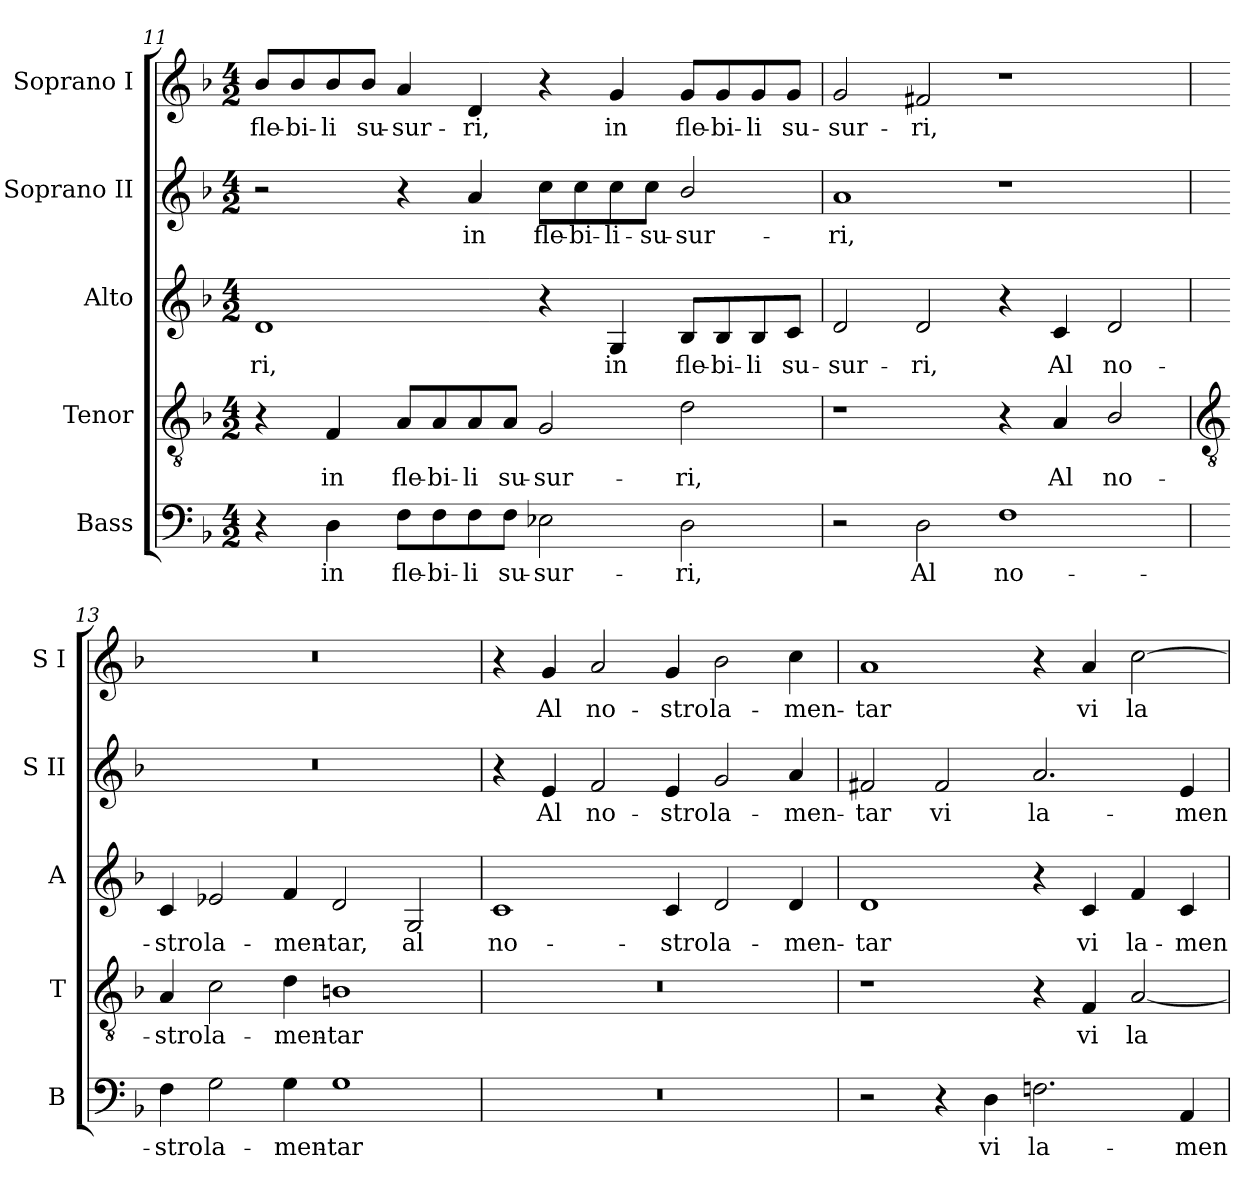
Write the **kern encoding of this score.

**kern	**text	**kern	**text	**kern	**text	**kern	**text	**kern	**text
*part5	*part5	*part4	*part4	*part3	*part3	*part2	*part2	*part1	*part1
*staff5	*staff5	*staff4	*staff4	*staff3	*staff3	*staff2	*staff2	*staff1	*staff1
*I"Bass	*	*I"Tenor	*	*I"Alto	*	*I"Soprano II	*	*I"Soprano I	*
*I'B	*	*I'T	*	*I'A	*	*I'S II	*	*I'S I	*
*clefF4	*	*clefGv2	*	*clefG2	*	*clefG2	*	*clefG2	*
*k[b-]	*	*k[b-]	*	*k[b-]	*	*k[b-]	*	*k[b-]	*
*F:	*	*F:	*	*F:	*	*F:	*	*F:	*
*M4/2	*	*M4/2	*	*M4/2	*	*M4/2	*	*M4/2	*
=11	=11	=11	=11	=11	=11	=11	=11	=11	=11
!	!	!	!	!	!LO:LY:b	!	!	!	!LO:LY:b
4r	.	4r	.	1d	-ri,	2r	.	8b-/L	fle-
!	!	!	!	!	!	!	!	!	!LO:LY:b
.	.	.	.	.	.	.	.	8b-/	-bi-
!	!LO:LY:b	!	!LO:LY:b	!	!	!	!	!	!LO:LY:b
4D	in	4F	in	.	.	.	.	8b-/	-li
!	!	!	!	!	!	!	!	!	!LO:LY:b
.	.	.	.	.	.	.	.	8b-/J	su-
!	!LO:LY:b	!	!LO:LY:b	!	!	!	!	!	!LO:LY:b
8F\L	fle-	8A/L	fle-	.	.	4r	.	4a	-sur-
!	!LO:LY:b	!	!LO:LY:b	!	!	!	!	!	!
8F\	-bi-	8A/	-bi-	.	.	.	.	.	.
!	!LO:LY:b	!	!LO:LY:b	!	!	!	!LO:LY:b	!	!LO:LY:b
8F\	-li	8A/	-li	.	.	4a	in	4d	-ri,
!	!LO:LY:b	!	!LO:LY:b	!	!	!	!	!	!
8F\J	su-	8A/J	su-	.	.	.	.	.	.
!	!LO:LY:b	!	!LO:LY:b	!	!	!	!LO:LY:b	!	!
2E-X	-sur-	2G	-sur-	4r	.	8cc\L	fle-	4r	.
!	!	!	!	!	!	!	!LO:LY:b	!	!
.	.	.	.	.	.	8cc\	-bi-	.	.
!	!	!	!	!	!LO:LY:b	!	!LO:LY:b	!	!LO:LY:b
.	.	.	.	4G	in	8cc\	-li-	4g	in
!	!	!	!	!	!	!	!LO:LY:b	!	!
.	.	.	.	.	.	8cc\J	-su-	.	.
!	!LO:LY:b	!	!LO:LY:b	!	!LO:LY:b	!	!LO:LY:b	!	!LO:LY:b
2D	-ri,	2d	-ri,	8B-/L	fle-	2b-/	-sur-	8g/L	fle-
!	!	!	!	!	!LO:LY:b	!	!	!	!LO:LY:b
.	.	.	.	8B-/	-bi-	.	.	8g/	-bi-
!	!	!	!	!	!LO:LY:b	!	!	!	!LO:LY:b
.	.	.	.	8B-/	-li	.	.	8g/	-li
!	!	!	!	!	!LO:LY:b	!	!	!	!LO:LY:b
.	.	.	.	8c/J	su-	.	.	8g/J	su-
=12	=12	=12	=12	=12	=12	=12	=12	=12	=12
!	!	!	!	!	!LO:LY:b	!	!LO:LY:b	!	!LO:LY:b
2r	.	1r	.	2d	-sur-	1a	-ri,	2g	-sur-
!	!LO:LY:b	!	!	!	!LO:LY:b	!	!	!	!LO:LY:b
2D	Al	.	.	2d	-ri,	.	.	2f#X	-ri,
!	!LO:LY:b	!	!	!	!	!	!	!	!
1F	no-	4r	.	4r	.	1r	.	1r	.
!	!	!	!LO:LY:b	!	!LO:LY:b	!	!	!	!
.	.	4A	Al	4c	Al	.	.	.	.
!	!	!	!LO:LY:b	!	!LO:LY:b	!	!	!	!
.	.	2B-/	no-	2d	no-	.	.	.	.
!!LO:LB:g=z
=13	=13	=13	=13	=13	=13	=13	=13	=13	=13
*	*	*clefGv2	*	*	*	*	*	*	*
!	!LO:LY:b	!	!LO:LY:b	!	!LO:LY:b	!	!	!	!
4F	-stro	4A	-stro	4c	-stro	0r	.	0r	.
!	!LO:LY:b	!	!LO:LY:b	!	!LO:LY:b	!	!	!	!
2G	la-	2c	la-	2e-X	la-	.	.	.	.
!	!LO:LY:b	!	!LO:LY:b	!	!LO:LY:b	!	!	!	!
4G	-men-	4d	-men-	4f	-men-	.	.	.	.
!	!LO:LY:b	!	!LO:LY:b	!	!LO:LY:b	!	!	!	!
1G	-tar	1Bn	-tar	2d	-tar,	.	.	.	.
!	!	!	!	!	!LO:LY:b	!	!	!	!
.	.	.	.	2G	al	.	.	.	.
=14	=14	=14	=14	=14	=14	=14	=14	=14	=14
!	!	!	!	!	!LO:LY:b	!	!	!	!
0r	.	0r	.	1c	no-	4r	.	4r	.
!	!	!	!	!	!	!	!LO:LY:b	!	!LO:LY:b
.	.	.	.	.	.	4e	Al	4g	Al
!	!	!	!	!	!	!	!LO:LY:b	!	!LO:LY:b
.	.	.	.	.	.	2f	no-	2a	no-
!	!	!	!	!	!LO:LY:b	!	!LO:LY:b	!	!LO:LY:b
.	.	.	.	4c	-stro	4e	-stro	4g	-stro
!	!	!	!	!	!LO:LY:b	!	!LO:LY:b	!	!LO:LY:b
.	.	.	.	2d	la-	2g	la-	2b-	la-
!	!	!	!	!	!LO:LY:b	!	!LO:LY:b	!	!LO:LY:b
.	.	.	.	4d	-men-	4a	-men-	4cc	-men-
=15	=15	=15	=15	=15	=15	=15	=15	=15	=15
!	!	!	!	!	!LO:LY:b	!	!LO:LY:b	!	!LO:LY:b
2r	.	1r	.	1d	-tar	2f#X	-tar	1a	-tar
!	!	!	!	!	!	!	!LO:LY:b	!	!
4r	.	.	.	.	.	2f#	vi	.	.
!	!LO:LY:b	!	!	!	!	!	!	!	!
4D	vi	.	.	.	.	.	.	.	.
!	!LO:LY:b	!	!	!	!	!	!LO:LY:b	!	!
2.Fn	la-	4r	.	4r	.	2.a	la-	4r	.
!	!	!	!LO:LY:b	!	!LO:LY:b	!	!	!	!LO:LY:b
.	.	4F	vi	4c	vi	.	.	4a	vi
!	!	!	!LO:LY:b	!	!LO:LY:b	!	!	!	!LO:LY:b
.	.	[2A	la-	4f	la-	.	.	[2cc	la-
!	!LO:LY:b	!	!	!	!LO:LY:b	!	!LO:LY:b	!	!
4AA	-men-	.	.	4c	-men-	4e	-men-	.	.
=	=	=	=	=	=	=	=	=	=
*-	*-	*-	*-	*-	*-	*-	*-	*-	*-
